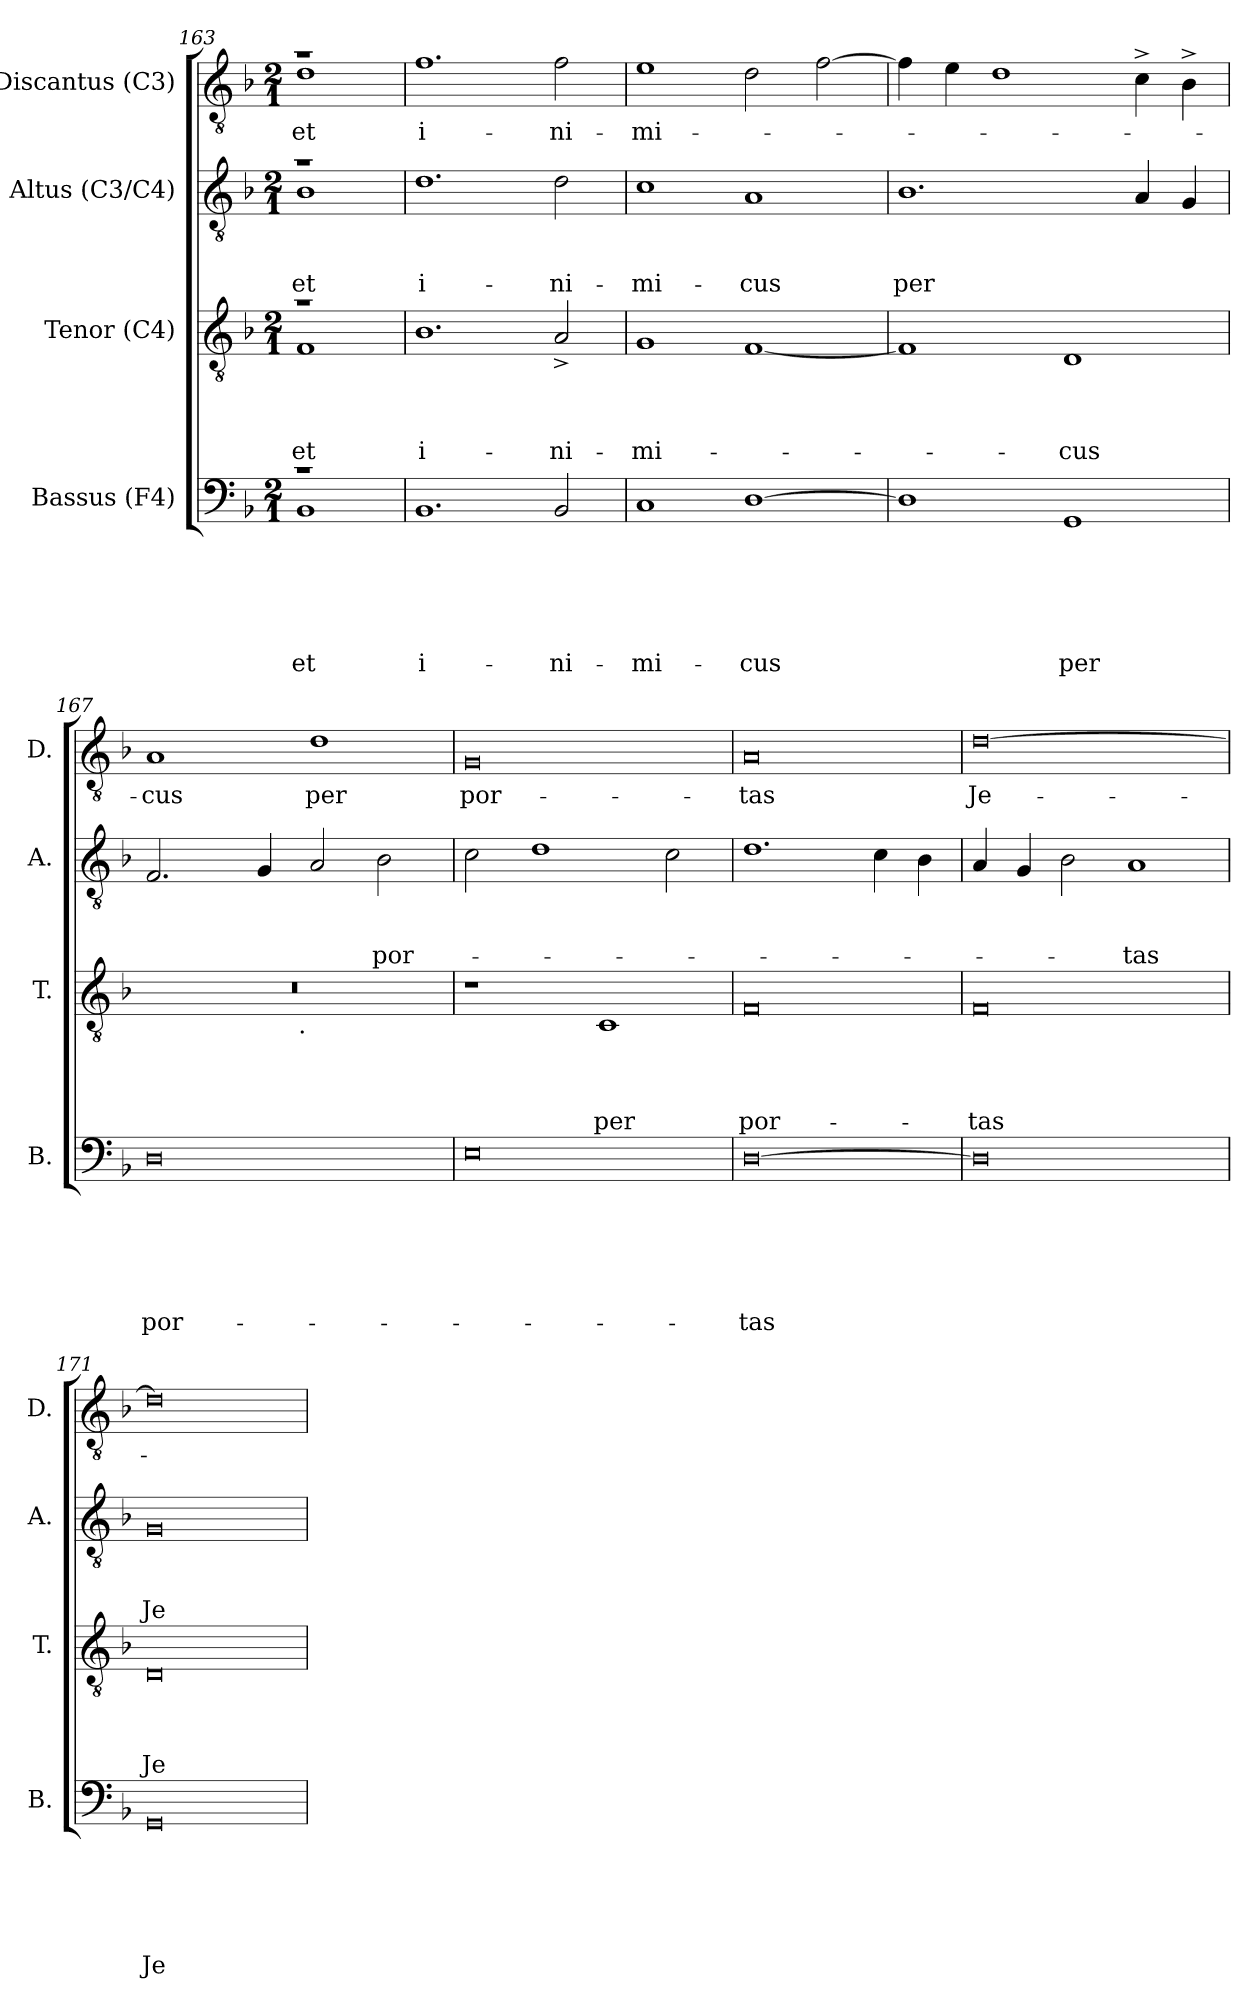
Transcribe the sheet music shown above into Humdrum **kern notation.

**kern	**text	**text	**text	**text	**text	**text	**kern	**text	**text	**text	**text	**kern	**text	**text	**text	**kern	**text
*part4	*part4	*part4	*part4	*part4	*part4	*part4	*part3	*part3	*part3	*part3	*part3	*part2	*part2	*part2	*part2	*part1	*part1
*staff4	*staff4	*staff4	*staff4	*staff4	*staff4	*staff4	*staff3	*staff3	*staff3	*staff3	*staff3	*staff2	*staff2	*staff2	*staff2	*staff1	*staff1
*I"Bassus (F4)	*	*	*	*	*	*	*I"Tenor (C4)	*	*	*	*	*I"Altus (C3/C4)	*	*	*	*I"Discantus (C3)	*
*I'B.	*	*	*	*	*	*	*I'T.	*	*	*	*	*I'A.	*	*	*	*I'D.	*
!!LO:LB:g=z
*clefF4	*	*	*	*	*	*	*clefGv2	*	*	*	*	*clefGv2	*	*	*	*clefGv2	*
*k[b-]	*	*	*	*	*	*	*k[b-]	*	*	*	*	*k[b-]	*	*	*	*k[b-]	*
*F:	*	*	*	*	*	*	*F:	*	*	*	*	*F:	*	*	*	*F:	*
*M2/1	*	*	*	*	*	*	*M2/1	*	*	*	*	*M2/1	*	*	*	*M2/1	*
=163	=163	=163	=163	=163	=163	=163	=163	=163	=163	=163	=163	=163	=163	=163	=163	=163	=163
*^	*	*	*	*	*	*	*	*	*	*	*	*	*	*	*	*	*
!	!	!	!	!	!	!	!LO:LY:b	!	!	!	!	!LO:LY:b	!	!	!	!LO:LY:b	!	!LO:LY:b
*	*	*	*	*	*	*	*	*^	*	*	*	*	*^	*	*	*	*^	*
1rc	1BB-	.	.	.	.	.	et	1ra	1F	.	.	.	et	1ra	1B-	.	.	et	1ra	1d	et
=164	=164	=164	=164	=164	=164	=164	=164	=164	=164	=164	=164	=164	=164	=164	=164	=164	=164	=164	=164	=164	=164
!	!	!	!	!	!	!	!LO:LY:b:rj	!	!	!	!	!	!LO:LY:b:rj	!	!	!	!	!LO:LY:b:rj	!	!	!LO:LY:b:rj
*v	*v	*	*	*	*	*	*	*	*	*	*	*	*	*v	*v	*	*	*	*v	*v	*
*	*	*	*	*	*	*	*v	*v	*	*	*	*	*	*	*	*	*	*
1.BB-	.	.	.	.	.	i-	1.B-	.	.	.	i-	1.d	.	.	i-	1.f	i-
!	!	!	!	!	!	!LO:LY:b	!	!	!	!	!LO:LY:b	!	!	!	!LO:LY:b	!	!LO:LY:b
2BB-/	.	.	.	.	.	-ni-	2A^</	.	.	.	-ni-	2d\	.	.	-ni-	2f\	-ni-
=165	=165	=165	=165	=165	=165	=165	=165	=165	=165	=165	=165	=165	=165	=165	=165	=165	=165
!	!	!	!	!	!	!LO:LY:b	!	!	!	!	!LO:LY:b	!	!	!	!LO:LY:b	!	!LO:LY:b
1C	.	.	.	.	.	-mi-	1G	.	.	.	-mi-	1c	.	.	-mi-	1e	-mi-
!	!	!	!	!	!	!LO:LY:b	!	!	!	!	!	!	!	!	!LO:LY:b	!	!
[>1D	.	.	.	.	.	-cus	[<1F	.	.	.	.	1A	.	.	-cus	2d\	.
.	.	.	.	.	.	.	.	.	.	.	.	.	.	.	.	[>2f\	.
=166	=166	=166	=166	=166	=166	=166	=166	=166	=166	=166	=166	=166	=166	=166	=166	=166	=166
!	!	!	!	!	!	!	!	!	!	!	!	!	!	!	!LO:LY:b	!	!
1D]	.	.	.	.	.	.	1F]	.	.	.	.	1.B-	.	.	per	4f\]	.
.	.	.	.	.	.	.	.	.	.	.	.	.	.	.	.	4e\	.
.	.	.	.	.	.	.	.	.	.	.	.	.	.	.	.	1d	.
!	!	!	!	!	!	!LO:LY:b	!	!	!	!	!LO:LY:b	!	!	!	!	!	!
1GG	.	.	.	.	.	per	1D	.	.	.	-cus	.	.	.	.	.	.
.	.	.	.	.	.	.	.	.	.	.	.	4A/	.	.	.	4c^>\	.
.	.	.	.	.	.	.	.	.	.	.	.	4G/	.	.	.	4B-^>\	.
=167	=167	=167	=167	=167	=167	=167	=167	=167	=167	=167	=167	=167	=167	=167	=167	=167	=167
!	!	!	!	!	!	!LO:LY:b	!	!	!	!	!	!	!	!	!	!	!LO:LY:b
*	*	*	*	*	*	*	*^	*	*	*	*	*	*	*	*	*	*
0D	.	.	.	.	.	por-	0r	2ryy	.	.	.	.	2.F/	.	.	.	1A	-cus
.	.	.	.	.	.	.	.	4...ryy	.	.	.	.	.	.	.	.	.	.
.	.	.	.	.	.	.	.	.	.	.	.	.	4G/	.	.	.	.	.
!	!	!	!	!	!	!	!	!LO:TX:b:t=.	!	!	!	!	!	!	!	!	!	!
.	.	.	.	.	.	.	.	1ryy	.	.	.	.	.	.	.	.	.	.
!	!	!	!	!	!	!	!	!	!	!	!	!	!	!	!	!	!	!LO:LY:b
.	.	.	.	.	.	.	.	.	.	.	.	.	2A/	.	.	.	1d	per
!	!	!	!	!	!	!	!	!	!	!	!	!	!	!	!	!LO:LY:b	!	!
.	.	.	.	.	.	.	.	.	.	.	.	.	2B-\	.	.	por-	.	.
.	.	.	.	.	.	.	.	32ryy	.	.	.	.	.	.	.	.	.	.
!!LO:LB:g=z
=168	=168	=168	=168	=168	=168	=168	=168	=168	=168	=168	=168	=168	=168	=168	=168	=168	=168	=168
!	!	!	!	!	!	!	!	!	!	!	!	!	!	!	!	!	!	!LO:LY:b
*	*	*	*	*	*	*	*v	*v	*	*	*	*	*	*	*	*	*	*
0E	.	.	.	.	.	.	1r	.	.	.	.	2c\	.	.	.	0G	por-
.	.	.	.	.	.	.	.	.	.	.	.	1d	.	.	.	.	.
!	!	!	!	!	!	!	!	!	!	!	!LO:LY:b	!	!	!	!	!	!
.	.	.	.	.	.	.	1C	.	.	.	per	.	.	.	.	.	.
.	.	.	.	.	.	.	.	.	.	.	.	2c\	.	.	.	.	.
=169	=169	=169	=169	=169	=169	=169	=169	=169	=169	=169	=169	=169	=169	=169	=169	=169	=169
!	!	!	!	!	!	!LO:LY:b	!	!	!	!	!LO:LY:b	!	!	!	!	!	!LO:LY:b:rj
[>0D	.	.	.	.	.	-tas	0F	.	.	.	por-	1.d	.	.	.	0A	-tas
.	.	.	.	.	.	.	.	.	.	.	.	4c\	.	.	.	.	.
.	.	.	.	.	.	.	.	.	.	.	.	4B-\	.	.	.	.	.
=170	=170	=170	=170	=170	=170	=170	=170	=170	=170	=170	=170	=170	=170	=170	=170	=170	=170
!	!	!	!	!	!	!	!	!	!	!	!LO:LY:b:rj	!	!	!	!	!	!LO:LY:b:rj
0D]	.	.	.	.	.	.	0F	.	.	.	-tas	4A/	.	.	.	[>0d	Je-
.	.	.	.	.	.	.	.	.	.	.	.	4G/	.	.	.	.	.
.	.	.	.	.	.	.	.	.	.	.	.	2B-\	.	.	.	.	.
!	!	!	!	!	!	!	!	!	!	!	!	!	!	!	!LO:LY:b	!	!
.	.	.	.	.	.	.	.	.	.	.	.	1A	.	.	-tas	.	.
=171	=171	=171	=171	=171	=171	=171	=171	=171	=171	=171	=171	=171	=171	=171	=171	=171	=171
!	!	!	!	!	!	!LO:LY:b:rj	!	!	!	!	!LO:LY:b:rj	!	!	!	!LO:LY:b:rj	!	!
0GG	.	.	.	.	.	Je-	0D	.	.	.	Je-	0G	.	.	Je-	0d]	.
=	=	=	=	=	=	=	=	=	=	=	=	=	=	=	=	=	=
*-	*-	*-	*-	*-	*-	*-	*-	*-	*-	*-	*-	*-	*-	*-	*-	*-	*-
